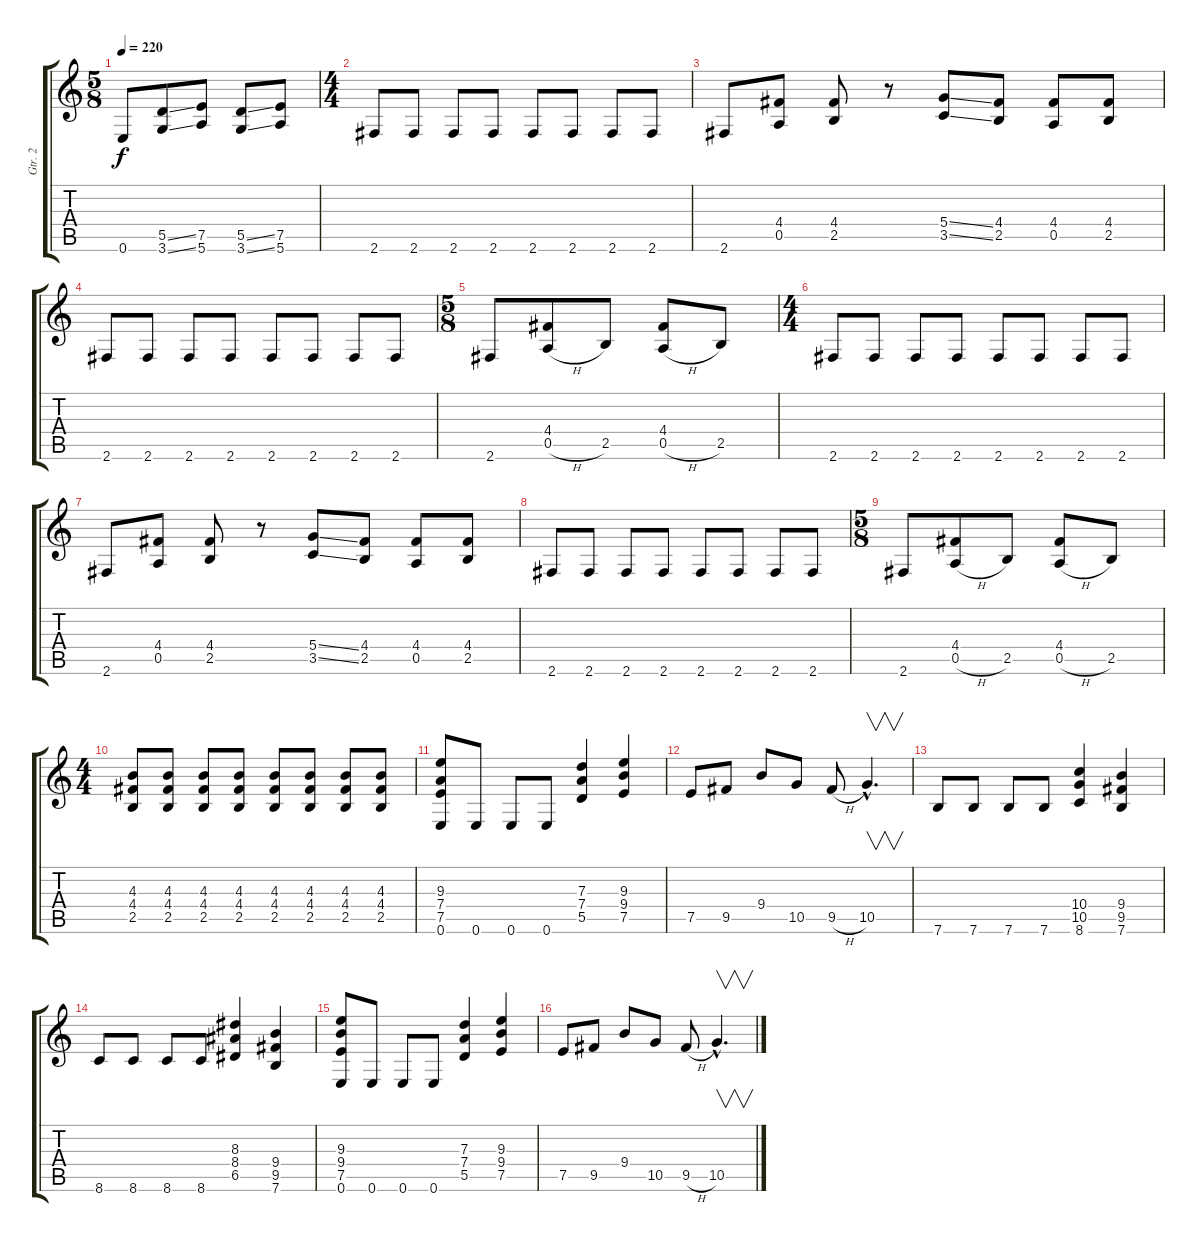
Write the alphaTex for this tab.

\track ("Gtr. 2" "Gtr. 2") {instrument distortionguitar}
\staff {score tabs}
\tuning (E4 B3 G3 D3 A2 E2) {hide}
\ts (5 8)
\tempo 220
\clef g2
\ks c
0.6.8{dy f} (5.5{ss} 3.6{ss}).8 (7.5 5.6).8 (5.5{ss} 3.6{ss}).8 (7.5 5.6).8 |
\ts (4 4)
2.6.8 2.6.8 2.6.8 2.6.8 2.6.8 2.6.8 2.6.8 2.6.8 |
2.6.8 (4.4 0.5).8 (4.4 2.5).8 r.8 (5.4{ss} 3.5{ss}).8 (4.4 2.5).8 (4.4 0.5).8 (4.4 2.5).8 |
2.6.8 2.6.8 2.6.8 2.6.8 2.6.8 2.6.8 2.6.8 2.6.8 |
\ts (5 8)
2.6.8 (4.4 0.5{h}).8 2.5.8 (4.4 0.5{h}).8 2.5.8 |
\ts (4 4)
2.6.8 2.6.8 2.6.8 2.6.8 2.6.8 2.6.8 2.6.8 2.6.8 |
2.6.8 (4.4 0.5).8 (4.4 2.5).8 r.8 (5.4{ss} 3.5{ss}).8 (4.4 2.5).8 (4.4 0.5).8 (4.4 2.5).8 |
2.6.8 2.6.8 2.6.8 2.6.8 2.6.8 2.6.8 2.6.8 2.6.8 |
\ts (5 8)
2.6.8 (4.4 0.5{h}).8 2.5.8 (4.4 0.5{h}).8 2.5.8 |
\ts (4 4)
(4.3 4.4 2.5).8 (4.3 4.4 2.5).8 (4.3 4.4 2.5).8 (4.3 4.4 2.5).8 (4.3 4.4 2.5).8 (4.3 4.4 2.5).8 (4.3 4.4 2.5).8 (4.3 4.4 2.5).8 |
(9.3 7.4 7.5 0.6).8 0.6.8 0.6.8 0.6.8 (7.3 7.4 5.5).4 (9.3 9.4 7.5).4 |
7.5.8 9.5.8 9.4.8 10.5.8 9.5{h}.8 10.5{hac}.4{v d} |
7.6.8 7.6.8 7.6.8 7.6.8 (10.4 10.5 8.6).4 (9.4 9.5 7.6).4 |
8.6.8 8.6.8 8.6.8 8.6.8 (8.3 8.4 6.5).4 (9.4 9.5 7.6).4 |
(9.3 9.4 7.5 0.6).8 0.6.8 0.6.8 0.6.8 (7.3 7.4 5.5).4 (9.3 9.4 7.5).4 |
7.5.8 9.5.8 9.4.8 10.5.8 9.5{h}.8 10.5{hac}.4{v d}
